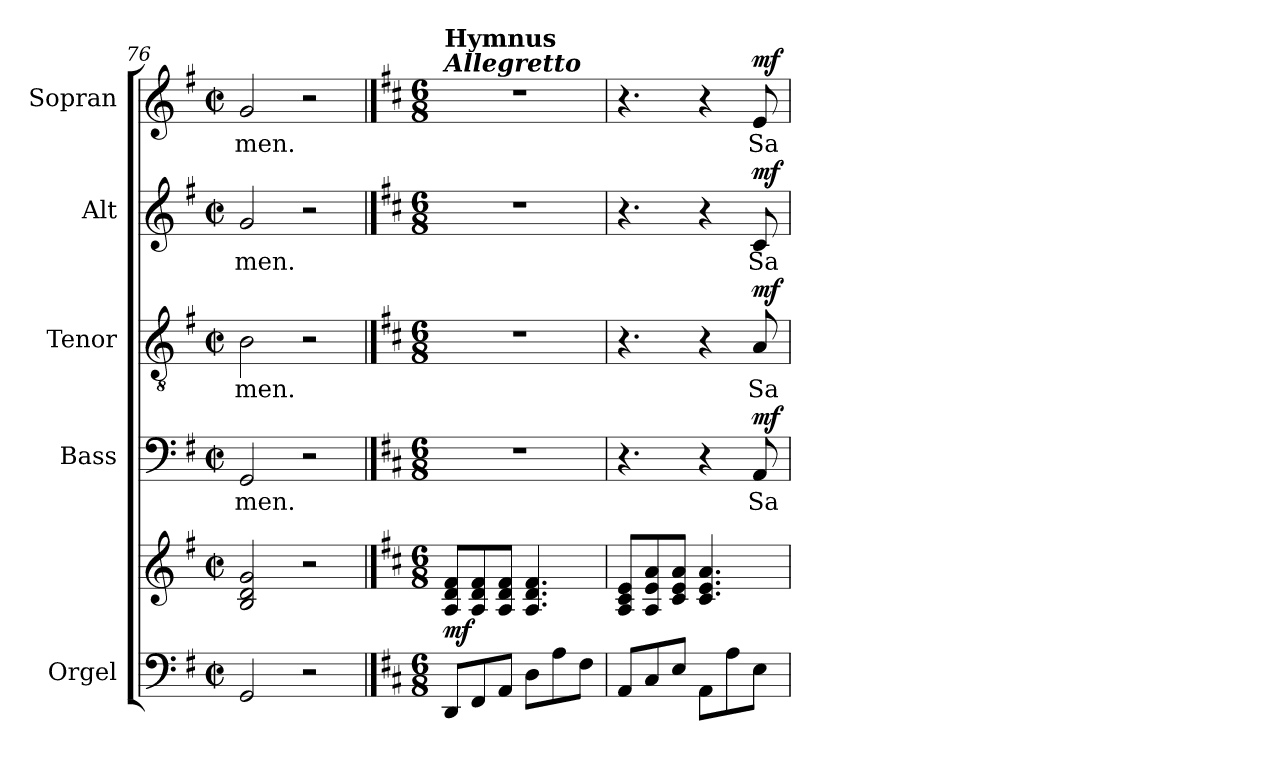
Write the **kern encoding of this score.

**kern	**kern	**dynam	**kern	**text	**dynam	**kern	**text	**dynam	**kern	**text	**dynam	**kern	**text	**dynam
*part5	*part5	*part5	*part4	*part4	*part4	*part3	*part3	*part3	*part2	*part2	*part2	*part1	*part1	*part1
*staff6	*staff5	*staff5/6	*staff4	*staff4	*staff4	*staff3	*staff3	*staff3	*staff2	*staff2	*staff2	*staff1	*staff1	*staff1
*I"Orgel	*	*	*I"Bass	*	*	*I"Tenor	*	*	*I"Alt	*	*	*I"Sopran	*	*
*I'Org.	*	*	*I'B.	*	*	*I'T.	*	*	*I'A.	*	*	*I'S.	*	*
*clefF4	*clefG2	*	*clefF4	*	*	*clefGv2	*	*	*clefG2	*	*	*clefG2	*	*
*k[f#]	*k[f#]	*	*k[f#]	*	*	*k[f#]	*	*	*k[f#]	*	*	*k[f#]	*	*
*G:	*G:	*	*G:	*	*	*G:	*	*	*G:	*	*	*G:	*	*
*M2/2	*M2/2	*	*M2/2	*	*	*M2/2	*	*	*M2/2	*	*	*M2/2	*	*
*met(c|)	*met(c|)	*	*met(c|)	*	*	*met(c|)	*	*	*met(c|)	*	*	*met(c|)	*	*
=76	=76	=76	=76	=76	=76	=76	=76	=76	=76	=76	=76	=76	=76	=76
!	!	!	!	!LO:LY:b	!	!	!LO:LY:b	!	!	!LO:LY:b	!	!	!LO:LY:b	!
2GG/	2B/ 2d/ 2g/	.	2GG/	-men.	.	2B\	-men.	.	2g/	-men.	.	2g/	-men.	.
2r	2r	.	2r	.	.	2r	.	.	2r	.	.	2r	.	.
!!LO:PB:g=z
==77	==77	==77	==77	==77	==77	==77	==77	==77	==77	==77	==77	==77	==77	==77
*k[f#c#]	*k[f#c#]	*	*k[f#c#]	*	*	*k[f#c#]	*	*	*k[f#c#]	*	*	*k[f#c#]	*	*
*D:	*D:	*	*D:	*	*	*D:	*	*	*D:	*	*	*D:	*	*
*M6/8	*M6/8	*	*M6/8	*	*	*M6/8	*	*	*M6/8	*	*	*M6/8	*	*
!	!	!	!	!	!	!	!	!	!	!	!	!LO:TX:a:Bi:t=Allegretto	!	!
!	!	!	!	!	!	!	!	!	!	!	!	!LO:TX:a:B:t=Hymnus	!	!
!	!	!LO:DY:b	!	!	!	!	!	!	!	!	!	!	!	!
8DD/L	8A/ 8d/ 8f#/L	mf	2.r	.	.	2.r	.	.	2.r	.	.	2.r	.	.
8FF#/	8A/ 8d/ 8f#/	.	.	.	.	.	.	.	.	.	.	.	.	.
8AA/J	8A/ 8d/ 8f#/J	.	.	.	.	.	.	.	.	.	.	.	.	.
8D\L	4.A/ 4.d/ 4.f#/	.	.	.	.	.	.	.	.	.	.	.	.	.
8A\	.	.	.	.	.	.	.	.	.	.	.	.	.	.
8F#\J	.	.	.	.	.	.	.	.	.	.	.	.	.	.
=78	=78	=78	=78	=78	=78	=78	=78	=78	=78	=78	=78	=78	=78	=78
8AA/L	8A/ 8c#/ 8e/L	.	4.r	.	.	4.r	.	.	4.r	.	.	4.r	.	.
8C#/	8A/ 8e/ 8a/	.	.	.	.	.	.	.	.	.	.	.	.	.
8E/J	8c#/ 8e/ 8a/J	.	.	.	.	.	.	.	.	.	.	.	.	.
8AA\L	4.c#/ 4.e/ 4.a/	.	4r	.	.	4r	.	.	4r	.	.	4r	.	.
8A\	.	.	.	.	.	.	.	.	.	.	.	.	.	.
!	!	!	!	!LO:LY:b	!LO:DY:a	!	!LO:LY:b	!LO:DY:a	!	!LO:LY:b	!LO:DY:a	!	!LO:LY:b	!LO:DY:a
8E\J	.	.	8AA/	Sa-	mf	8A/	Sa-	mf	8c#/	Sa-	mf	8e/	Sa-	mf
=	=	=	=	=	=	=	=	=	=	=	=	=	=	=
*-	*-	*-	*-	*-	*-	*-	*-	*-	*-	*-	*-	*-	*-	*-
